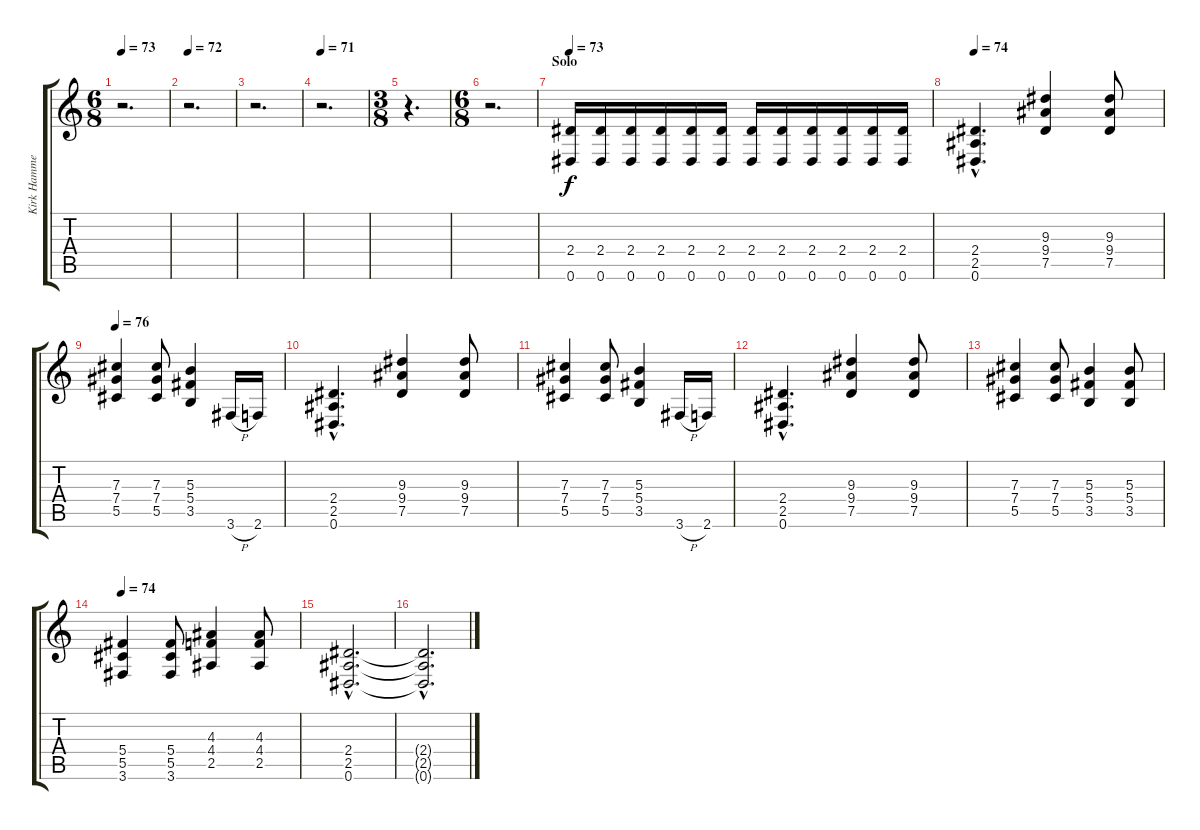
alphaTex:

\track ("Kirk Hammett (Distortion Guitar)" "Kirk Hamme") {instrument distortionguitar}
\staff {score tabs}
\tuning (Eb4 Bb3 Gb3 Db3 Ab2 Eb2) {hide}
\ts (6 8)
\tempo 73
\clef g2
\ks c
r.2{d dy f} |
\tempo 72
r.2{d} |
r.2{d} |
\tempo 71
r.2{d} |
\ts (3 8)
r.4{d} |
\ts (6 8)
r.2{d} |
\section ("" "Solo")
\tempo 73
(2.4 0.6).16 (2.4 0.6).16 (2.4 0.6).16 (2.4 0.6).16 (2.4 0.6).16 (2.4 0.6).16 (2.4 0.6).16 (2.4 0.6).16 (2.4 0.6).16 (2.4 0.6).16 (2.4 0.6).16 (2.4 0.6).16 |
\tempo 74
(2.4{hac} 2.5{hac} 0.6{hac}).4{d} (9.3 9.4 7.5).4 (9.3 9.4 7.5).8 |
\tempo 76
(7.3 7.4 5.5).4 (7.3 7.4 5.5).8 (5.3 5.4 3.5).4 3.6{h}.16 2.6.16 |
(2.4{hac} 2.5{hac} 0.6{hac}).4{d} (9.3 9.4 7.5).4 (9.3 9.4 7.5).8 |
(7.3 7.4 5.5).4 (7.3 7.4 5.5).8 (5.3 5.4 3.5).4 3.6{h}.16 2.6.16 |
(2.4{hac} 2.5{hac} 0.6{hac}).4{d} (9.3 9.4 7.5).4 (9.3 9.4 7.5).8 |
(7.3 7.4 5.5).4 (7.3 7.4 5.5).8 (5.3 5.4 3.5).4 (5.3 5.4 3.5).8 |
\tempo 74
(5.4 5.5 3.6).4 (5.4 5.5 3.6).8 (4.3 4.4 2.5).4 (4.3 4.4 2.5).8 |
(2.4{hac} 2.5{hac} 0.6{hac}).2{d} |
(2.4{hac t} 2.5{hac t} 0.6{hac t}).2{d}
